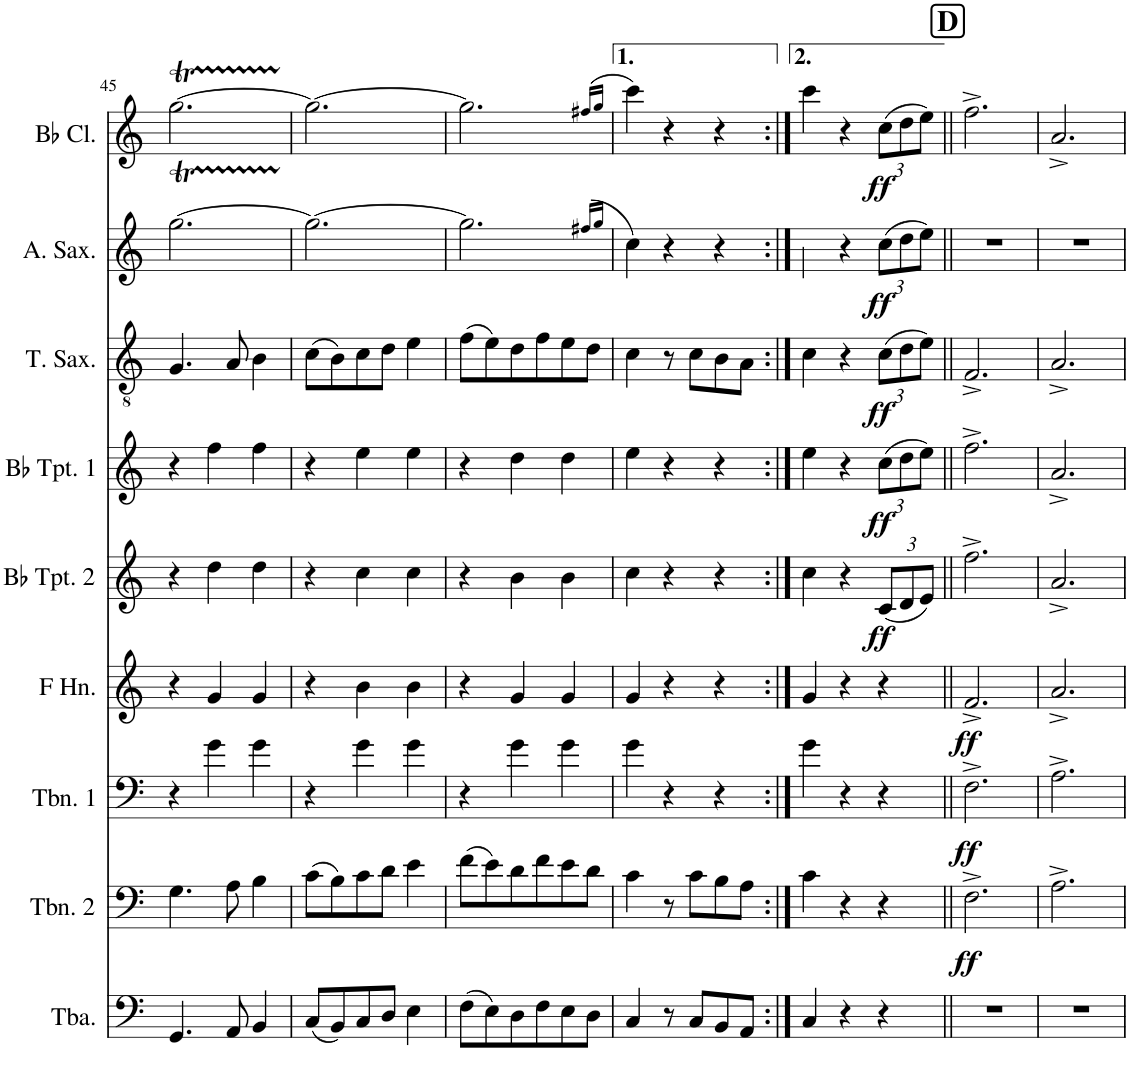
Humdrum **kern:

**kern	**kern	**dynam	**kern	**dynam	**kern	**dynam	**kern	**dynam	**kern	**dynam	**kern	**dynam	**kern	**dynam	**kern	**dynam
*part9	*part8	*part8	*part7	*part7	*part6	*part6	*part5	*part5	*part4	*part4	*part3	*part3	*part2	*part2	*part1	*part1
*staff9	*staff8	*staff8	*staff7	*staff7	*staff6	*staff6	*staff5	*staff5	*staff4	*staff4	*staff3	*staff3	*staff2	*staff2	*staff1	*staff1
*I"Tuba	*I"Trombone 2	*	*I"Trombone 1	*	*I"Horn in F	*	*I"Bb Tpt. 2	*	*I"Bb Tpt. 1	*	*I"Tenor Saxophone	*	*I"Alto Saxophone	*	*I"Bb Clarinet	*
*I'Tba.	*I'Tbn. 2	*	*I'Tbn. 1	*	*	*	*I'Bb Tpt. 2	*	*I'Bb Tpt. 1	*	*I'T. Sax.	*	*I'A. Sax.	*	*I'Bb Cl.	*
!!LO:PB:g=z
*clefF4	*clefF4	*	*clefF4	*	*clefG2	*	*clefG2	*	*clefG2	*	*clefGv2	*	*clefG2	*	*clefG2	*
*	*	*	*	*	*ITrd4c7	*	*ITrd1c2	*	*ITrd1c2	*	*ITrd8c14	*	*ITrd5c9	*	*ITrd1c2	*
*k[]	*k[]	*	*k[]	*	*k[]	*	*k[]	*	*k[]	*	*k[]	*	*k[]	*	*k[]	*
*M3/4	*M3/4	*	*M3/4	*	*M3/4	*	*M3/4	*	*M3/4	*	*M3/4	*	*M3/4	*	*M3/4	*
=45	=45	=45	=45	=45	=45	=45	=45	=45	=45	=45	=45	=45	=45	=45	=45	=45
4.GG/	4.G\	.	4r	.	4r	.	4r	.	4r	.	4.G/	.	[2.ggT\	.	[2.ggT\	.
.	.	.	4g\	.	4g/	.	4dd\	.	4ff\	.	.	.	.	.	.	.
8AA/	8A\	.	.	.	.	.	.	.	.	.	8A/	.	.	.	.	.
4BB/	4B\	.	4g\	.	4g/	.	4dd\	.	4ff\	.	4B\	.	.	.	.	.
=46	=46	=46	=46	=46	=46	=46	=46	=46	=46	=46	=46	=46	=46	=46	=46	=46
(8C/L	(8c\L	.	4r	.	4r	.	4r	.	4r	.	(8c\L	.	2.gg\_	.	2.gg\_	.
8BB/)	8B\)	.	.	.	.	.	.	.	.	.	8B\)	.	.	.	.	.
8C/	8c\	.	4g\	.	4b\	.	4cc\	.	4ee\	.	8c\	.	.	.	.	.
8D/J	8d\J	.	.	.	.	.	.	.	.	.	8d\J	.	.	.	.	.
4E\	4e\	.	4g\	.	4b\	.	4cc\	.	4ee\	.	4e\	.	.	.	.	.
=47	=47	=47	=47	=47	=47	=47	=47	=47	=47	=47	=47	=47	=47	=47	=47	=47
(8F\L	(8f\L	.	4r	.	4r	.	4r	.	4r	.	(8f\L	.	2.gg\]	.	2.gg\]	.
8E\)	8e\)	.	.	.	.	.	.	.	.	.	8e\)	.	.	.	.	.
8D\	8d\	.	4g\	.	4g/	.	4b\	.	4dd\	.	8d\	.	.	.	.	.
8F\	8f\	.	.	.	.	.	.	.	.	.	8f\	.	.	.	.	.
8E\	8e\	.	4g\	.	4g/	.	4b\	.	4dd\	.	8e\	.	.	.	.	.
8D\J	8d\J	.	.	.	.	.	.	.	.	.	8d\J	.	.	.	.	.
.	.	.	.	.	.	.	.	.	.	.	.	.	(16qff#X/LL	.	(16qff#X/LL	.
.	.	.	.	.	.	.	.	.	.	.	.	.	16qgg/JJ	.	16qgg/JJ	.
=48	=48	=48	=48	=48	=48	=48	=48	=48	=48	=48	=48	=48	=48	=48	=48	=48
4C/	4c\	.	4g\	.	4g/	.	4cc\	.	4ee\	.	4c\	.	4cc\)	.	4ccc\)	.
8r	8r	.	4r	.	4r	.	4r	.	4r	.	8r	.	4r	.	4r	.
8C/L	8c\L	.	.	.	.	.	.	.	.	.	8c\L	.	.	.	.	.
8BB/	8B\	.	4r	.	4r	.	4r	.	4r	.	8B\	.	4r	.	4r	.
8AA/J	8A\J	.	.	.	.	.	.	.	.	.	8A\J	.	.	.	.	.
=49:|!	=49:|!	=49:|!	=49:|!	=49:|!	=49:|!	=49:|!	=49:|!	=49:|!	=49:|!	=49:|!	=49:|!	=49:|!	=49:|!	=49:|!	=49:|!	=49:|!
4C/	4c\	.	4g\	.	4g/	.	4cc\	.	4ee\	.	4c\	.	4cc\	.	4ccc\	.
4r	4r	.	4r	.	4r	.	4r	.	4r	.	4r	.	4r	.	4r	.
*	*	*	*	*	*	*	*Xbrackettup	*	*Xbrackettup	*	*Xbrackettup	*	*Xbrackettup	*	*Xbrackettup	*
!	!	!	!	!	!	!	!	!LO:DY:b	!	!LO:DY:b	!	!LO:DY:b	!	!LO:DY:b	!	!LO:DY:b
4r	4r	.	4r	.	4r	.	(12c/L	ff	(12cc\L	ff	(12c\L	ff	(12cc\L	ff	(12cc\L	ff
.	.	.	.	.	.	.	12d/	.	12dd\	.	12d\	.	12dd\	.	12dd\	.
.	.	.	.	.	.	.	12e/J)	.	12ee\J)	.	12e\J)	.	12ee\J)	.	12ee\J)	.
!!LO:REH:place=s1:a:B:cj:fs=14:t=D
=50||	=50||	=50||	=50||	=50||	=50||	=50||	=50||	=50||	=50||	=50||	=50||	=50||	=50||	=50||	=50||	=50||
!	!	!LO:DY:b	!	!LO:DY:b	!	!LO:DY:b	!	!	!	!	!	!	!	!	!	!
2.r	2.F^\	ff	2.F^\	ff	2.f^/	ff	2.ff^\	.	2.ff^\	.	2.F^/	.	2.r	.	2.ff^\	.
=51	=51	=51	=51	=51	=51	=51	=51	=51	=51	=51	=51	=51	=51	=51	=51	=51
2.r	2.A^\	.	2.A^\	.	2.a^/	.	2.a^/	.	2.a^/	.	2.A^/	.	2.r	.	2.a^/	.
=	=	=	=	=	=	=	=	=	=	=	=	=	=	=	=	=
*-	*-	*-	*-	*-	*-	*-	*-	*-	*-	*-	*-	*-	*-	*-	*-	*-
